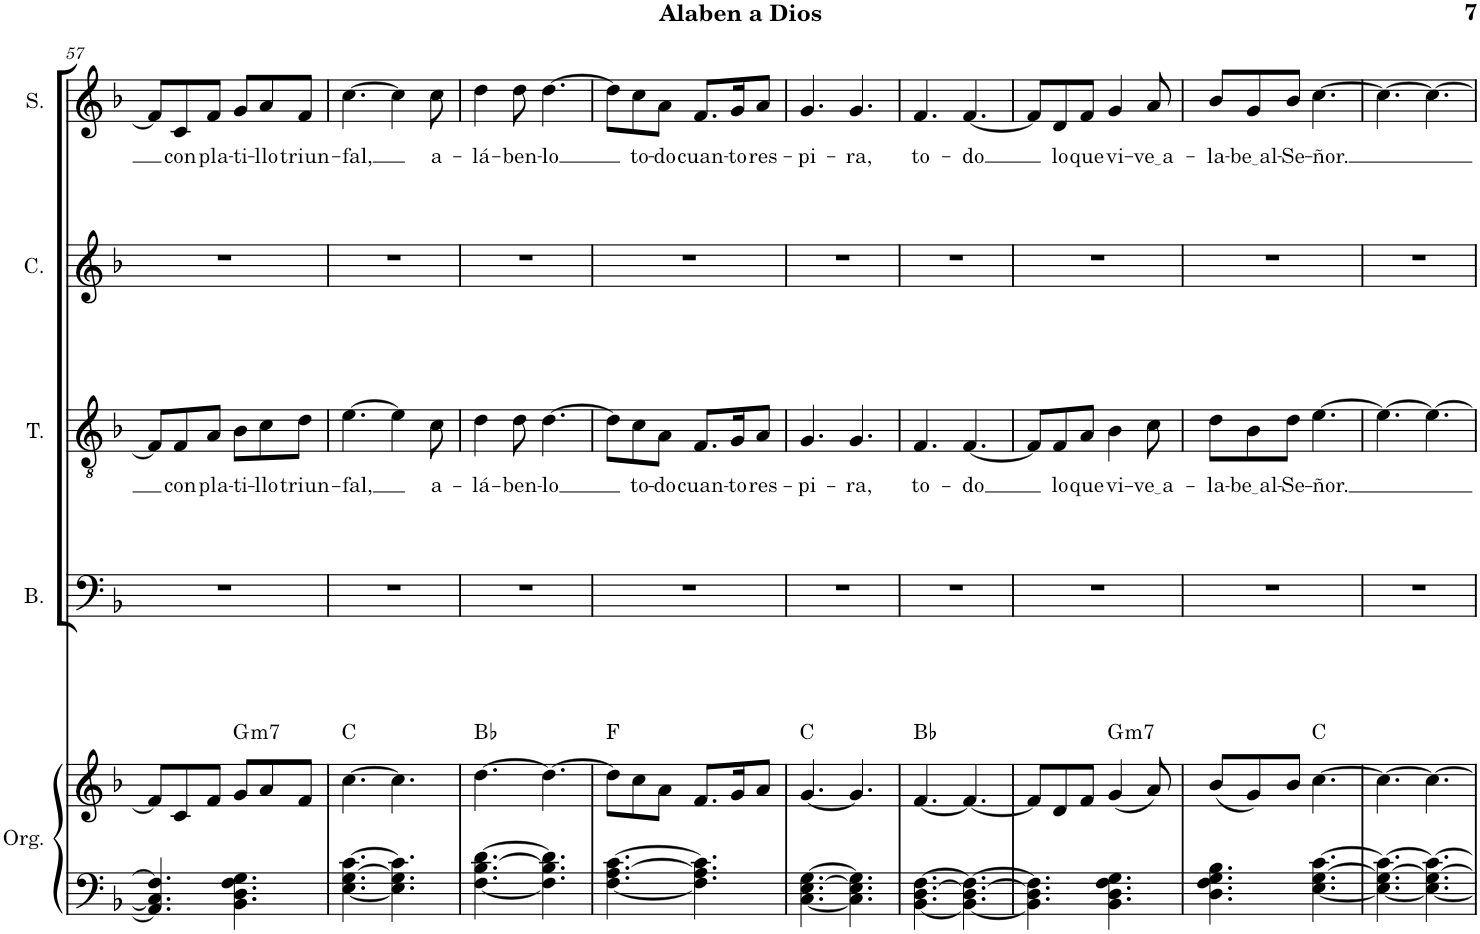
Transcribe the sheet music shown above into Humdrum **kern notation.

**kern	**kern	**harte	**kern	**kern	**text	**kern	**kern	**text
*part5	*part5	*part5	*part4	*part3	*part3	*part2	*part1	*part1
*staff6	*staff5	*	*staff4	*staff3	*staff3	*staff2	*staff1	*staff1
*I"Órgano	*	*	*I"Bajo	*I"Tenor	*	*I"Contralto	*I"Soprano	*
*	*	*	*I'B.	*I'T.	*	*I'C.	*I'S.	*
!!LO:PB:g=z
*clefF4	*clefG2	*	*clefF4	*clefGv2	*	*clefG2	*clefG2	*
*k[b-]	*k[b-]	*	*k[b-]	*k[b-]	*	*k[b-]	*k[b-]	*
*M6/8	*M6/8	*	*M6/8	*M6/8	*	*M6/8	*M6/8	*
=57	=57	=57	=57	=57	=57	=57	=57	=57
4.AA/] 4.C/] 4.F/]	8f/L]	.	2.r	8F/L]	.	2.r	8f/L]	.
!	!	!	!	!	!LO:LY:b	!	!	!LO:LY:b
.	8c/	.	.	8F/	con	.	8c/	con
!	!	!	!	!	!LO:LY:b	!	!	!LO:LY:b
.	8f/J	.	.	8A/J	pla-	.	8f/J	pla-
!	!	!LO:H:kt=m7	!	!	!LO:LY:b	!	!	!LO:LY:b
4.BB-\ 4.D\ 4.F\ 4.G\	8g/L	G:min7	.	8B-\L	-ti-	.	8g/L	-ti-
!	!	!	!	!	!LO:LY:b	!	!	!LO:LY:b
.	8a/	.	.	8c\	-llo	.	8a/	-llo
!	!	!	!	!	!LO:LY:b	!	!	!LO:LY:b
.	8f/J	.	.	8d\J	triun-	.	8f/J	triun-
=58	=58	=58	=58	=58	=58	=58	=58	=58
!	!	!	!	!	!LO:LY:b	!	!	!LO:LY:b
[4.E\ [4.G\ [4.c\	[4.cc\	C:maj	2.r	[4.e\	-fal,	2.r	[4.cc\	-fal,
4.E\] 4.G\] 4.c\]	4.cc\]	.	.	4e\]	.	.	4cc\]	.
!	!	!	!	!	!LO:LY:b	!	!	!LO:LY:b
.	.	.	.	8c\	a-	.	8cc\	a-
=59	=59	=59	=59	=59	=59	=59	=59	=59
!	!	!	!	!	!LO:LY:b	!	!	!LO:LY:b
[4.F\ [4.B-\ [4.d\	[4.dd\	Bb:maj	2.r	4d\	-lá-	2.r	4dd\	-lá-
!	!	!	!	!	!LO:LY:b	!	!	!LO:LY:b
.	.	.	.	8d\	-ben-	.	8dd\	-ben-
!	!	!	!	!	!LO:LY:b	!	!	!LO:LY:b
4.F\] 4.B-\] 4.d\]	4.dd\_	.	.	[4.d\	-lo	.	[4.dd\	-lo
=60	=60	=60	=60	=60	=60	=60	=60	=60
[4.F\ [4.A\ [4.c\	8dd\L]	F:maj	2.r	8d\L]	.	2.r	8dd\L]	.
!	!	!	!	!	!LO:LY:b	!	!	!LO:LY:b
.	8cc\	.	.	8c\	to-	.	8cc\	to-
!	!	!	!	!	!LO:LY:b	!	!	!LO:LY:b
.	8a\J	.	.	8A\J	-do	.	8a\J	-do
!	!	!	!	!	!LO:LY:b	!	!	!LO:LY:b
4.F\] 4.A\] 4.c\]	8.f/L	.	.	8.F/L	cuan-	.	8.f/L	cuan-
!	!	!	!	!	!LO:LY:b	!	!	!LO:LY:b
.	16g/K	.	.	16G/K	-to	.	16g/K	-to
!	!	!	!	!	!LO:LY:b	!	!	!LO:LY:b
.	8a/J	.	.	8A/J	res-	.	8a/J	res-
=61	=61	=61	=61	=61	=61	=61	=61	=61
!	!	!	!	!	!LO:LY:b	!	!	!LO:LY:b
[4.C\ [4.E\ [4.G\	[4.g/	C:maj	2.r	4.G/	-pi-	2.r	4.g/	-pi-
!	!	!	!	!	!LO:LY:b	!	!	!LO:LY:b
4.C\] 4.E\] 4.G\]	4.g/]	.	.	4.G/	-ra,	.	4.g/	-ra,
=62	=62	=62	=62	=62	=62	=62	=62	=62
!	!	!	!	!	!LO:LY:b	!	!	!LO:LY:b
[4.BB-\ [4.D\ [4.F\	[4.f/	Bb:maj	2.r	4.F/	to-	2.r	4.f/	to-
!	!	!	!	!	!LO:LY:b	!	!	!LO:LY:b
4.BB-\_ 4.D\_ 4.F\_	4.f/_	.	.	[4.F/	-do	.	[4.f/	-do
=63	=63	=63	=63	=63	=63	=63	=63	=63
4.BB-\] 4.D\] 4.F\]	8f/L]	.	2.r	8F/L]	.	2.r	8f/L]	.
!	!	!	!	!	!LO:LY:b	!	!	!LO:LY:b
.	8d/	.	.	8F/	lo	.	8d/	lo
!	!	!	!	!	!LO:LY:b	!	!	!LO:LY:b
.	8f/J	.	.	8A/J	que	.	8f/J	que
!	!	!LO:H:kt=m7	!	!	!LO:LY:b	!	!	!LO:LY:b
4.BB-\ 4.D\ 4.F\ 4.G\	(4g/	G:min7	.	4B-\	vi-	.	4g/	vi-
!	!	!	!	!	!LO:LY:b	!	!	!LO:LY:b
.	8a/)	.	.	8c\	ve a	.	8a/	ve a
=64	=64	=64	=64	=64	=64	=64	=64	=64
!	!	!	!	!	!LO:LY:b	!	!	!LO:LY:b
4.D\ 4.F\ 4.G\ 4.B-\	(8b-/L	.	2.r	8d\L	-la-	2.r	8b-/L	-la-
!	!	!	!	!	!LO:LY:b	!	!	!LO:LY:b
.	8g/)	.	.	8B-\	be al	.	8g/	be al
!	!	!	!	!	!LO:LY:b	!	!	!LO:LY:b
.	8b-/J	.	.	8d\J	-Se-	.	8b-/J	-Se-
!	!	!	!	!	!LO:LY:b	!	!	!LO:LY:b
[4.E\ [4.G\ [4.c\	[4.cc\	C:maj	.	[4.e\	-ñor.	.	[4.cc\	-ñor.
=65	=65	=65	=65	=65	=65	=65	=65	=65
4.E\_ 4.G\_ 4.c\_	4.cc\_	.	2.r	4.e\_	.	2.r	4.cc\_	.
4.E\_ 4.G\_ 4.c\_	4.cc\_	.	.	4.e\_	.	.	4.cc\_	.
=	=	=	=	=	=	=	=	=
*-	*-	*-	*-	*-	*-	*-	*-	*-
